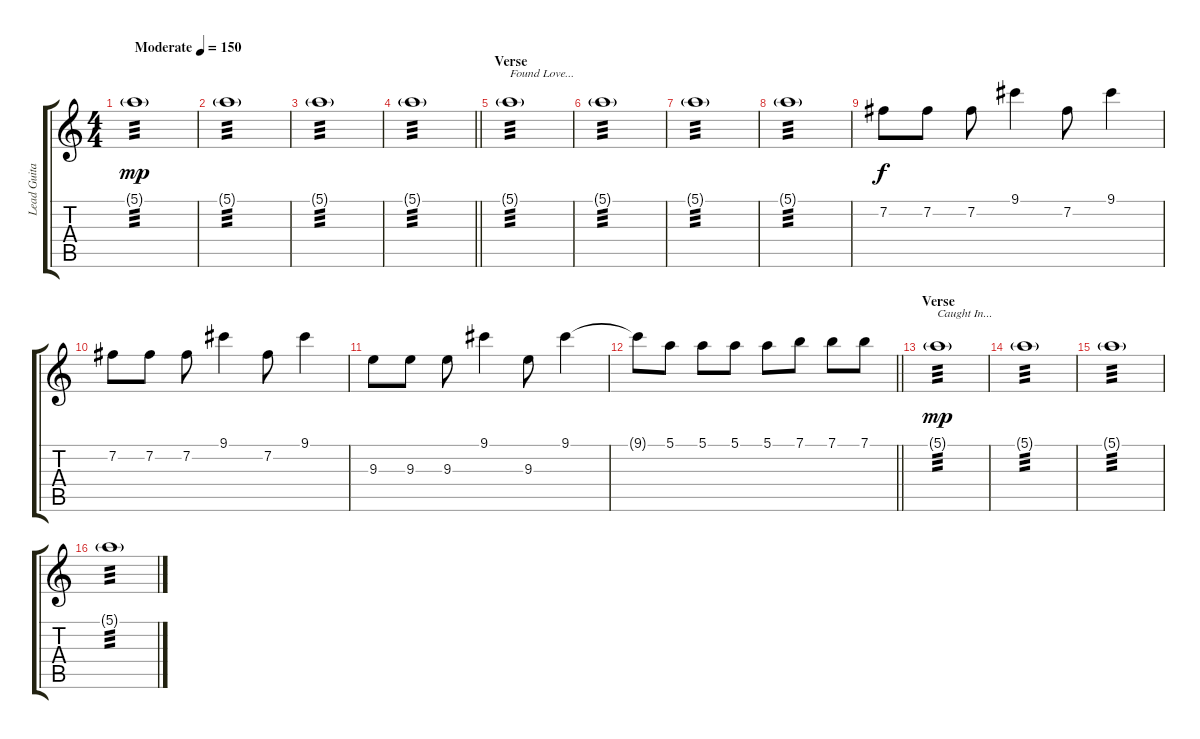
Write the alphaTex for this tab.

\track ("Lead Guitar" "Lead Guita") {instrument distortionguitar}
\staff {score tabs}
\tuning (E4 B3 G3 D3 A2 E2) {hide}
\ts (4 4)
\tempo (150 "Moderate")
\clef g2
\ks c
5.1{g}.1{tp 3 dy mp volume 4 instrument distortionguitar} |
5.1{g}.1{tp 3} |
5.1{g}.1{tp 3} |
\barLineRight lightlight
5.1{g}.1{tp 3} |
\section ("" "Verse")
5.1{g}.1{txt "Found Love..." tp 3} |
5.1{g}.1{tp 3} |
5.1{g}.1{tp 3} |
5.1{g}.1{tp 3} |
7.2.8{dy f volume 14} 7.2.8 7.2.8 9.1.4 7.2.8 9.1.4 |
7.2.8 7.2.8 7.2.8 9.1.4 7.2.8 9.1.4 |
9.3.8 9.3.8 9.3.8 9.1.4 9.3.8 9.1.4 |
\barLineRight lightlight
9.1{t}.8 5.1.8 5.1.8 5.1.8 5.1.8 7.1.8 7.1.8 7.1.8 |
\section ("" "Verse")
5.1{g}.1{txt "Caught In..." tp 3 dy mp volume 4} |
5.1{g}.1{tp 3} |
5.1{g}.1{tp 3} |
5.1{g}.1{tp 3}
